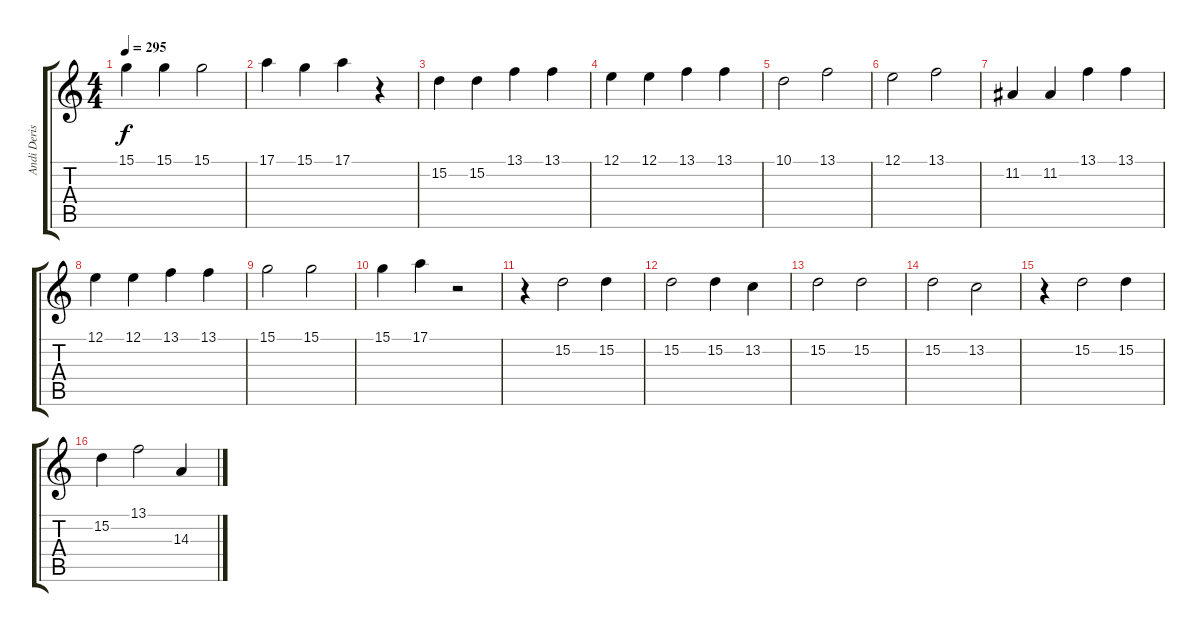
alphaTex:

\track ("Andi Deris" "Andi Deris") {instrument lead6voice}
\staff {score tabs}
\tuning (E4 B3 G3 D3 A2 E2) {hide}
\ts (4 4)
\tempo 295
\clef g2
\ks c
15.1.4{dy f} 15.1.4 15.1.2 |
17.1.4 15.1.4 17.1.4 r.4 |
15.2.4 15.2.4 13.1.4 13.1.4 |
12.1.4 12.1.4 13.1.4 13.1.4 |
10.1.2 13.1.2 |
12.1.2 13.1.2 |
11.2.4 11.2.4 13.1.4 13.1.4 |
12.1.4 12.1.4 13.1.4 13.1.4 |
15.1.2 15.1.2 |
15.1.4 17.1.4 r.2 |
r.4 15.2.2 15.2.4 |
15.2.2 15.2.4 13.2.4 |
15.2.2 15.2.2 |
15.2.2 13.2.2 |
r.4 15.2.2 15.2.4 |
15.2.4 13.1.2 14.3.4
